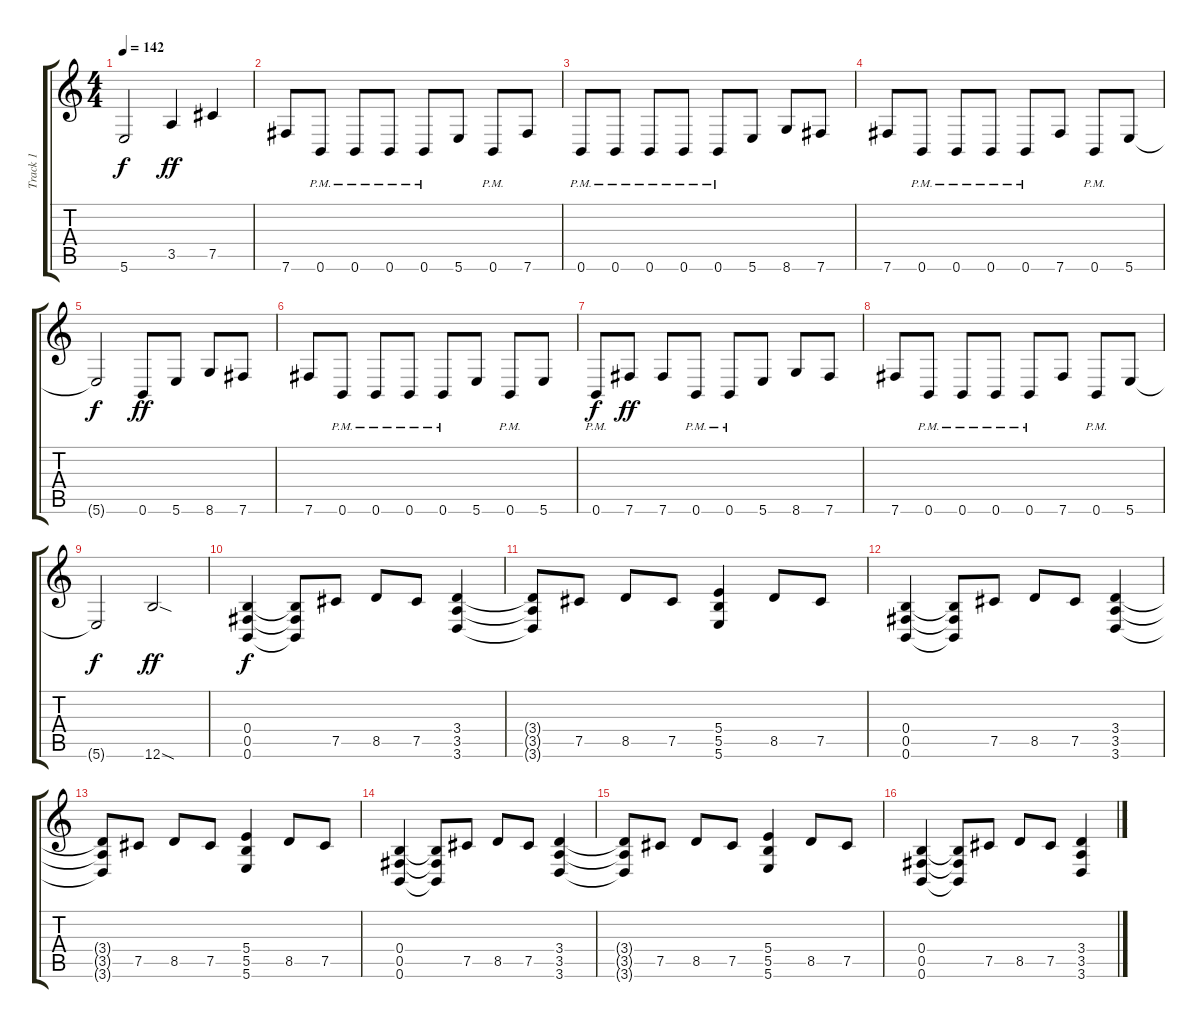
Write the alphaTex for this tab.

\track ("Track 1" "Track 1") {instrument distortionguitar}
\staff {score tabs}
\tuning (Db4 Ab3 E3 B2 Gb2 B1) {hide}
\ts (4 4)
\tempo 142
\clef g2
\ks c
5.6{t}.2{dy f} 3.5.4{dy ff} 7.5.4 |
7.6.8 0.6{pm}.8 0.6{pm}.8 0.6{pm}.8 0.6{pm}.8 5.6.8 0.6{pm}.8 7.6.8 |
0.6{pm}.8 0.6{pm}.8 0.6{pm}.8 0.6{pm}.8 0.6{pm}.8 5.6.8 8.6.8 7.6.8 |
7.6.8 0.6{pm}.8 0.6{pm}.8 0.6{pm}.8 0.6{pm}.8 7.6.8 0.6{pm}.8 5.6.8 |
5.6{t}.2{dy f} 0.6.8{dy ff} 5.6.8 8.6.8 7.6.8 |
7.6.8 0.6{pm}.8 0.6{pm}.8 0.6{pm}.8 0.6{pm}.8 5.6.8 0.6{pm}.8 5.6.8 |
0.6{pm}.8{dy f} 7.6.8{dy ff} 7.6.8 0.6{pm}.8 0.6{pm}.8 5.6.8 8.6.8 7.6.8 |
7.6.8 0.6{pm}.8 0.6{pm}.8 0.6{pm}.8 0.6{pm}.8 7.6.8 0.6{pm}.8 5.6.8 |
5.6{t}.2{dy f} 12.6{sod}.2{dy ff} |
(0.4 0.5 0.6).4{dy f} (0.4{t} 0.5{t} 0.6{t}).8 7.5.8 8.5.8 7.5.8 (3.4 3.5 3.6).4 |
(3.4{t} 3.5{t} 3.6{t}).8 7.5.8 8.5.8 7.5.8 (5.4 5.5 5.6).4 8.5.8 7.5.8 |
(0.4 0.5 0.6).4 (0.4{t} 0.5{t} 0.6{t}).8 7.5.8 8.5.8 7.5.8 (3.4 3.5 3.6).4 |
(3.4{t} 3.5{t} 3.6{t}).8 7.5.8 8.5.8 7.5.8 (5.4 5.5 5.6).4 8.5.8 7.5.8 |
(0.4 0.5 0.6).4 (0.4{t} 0.5{t} 0.6{t}).8 7.5.8 8.5.8 7.5.8 (3.4 3.5 3.6).4 |
(3.4{t} 3.5{t} 3.6{t}).8 7.5.8 8.5.8 7.5.8 (5.4 5.5 5.6).4 8.5.8 7.5.8 |
(0.4 0.5 0.6).4 (0.4{t} 0.5{t} 0.6{t}).8 7.5.8 8.5.8 7.5.8 (3.4 3.5 3.6).4
